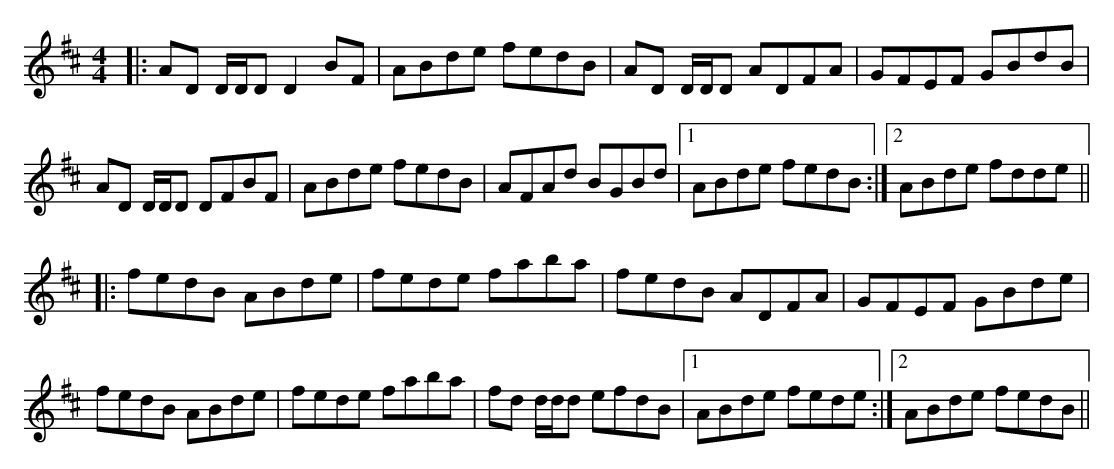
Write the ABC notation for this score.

X:1
M:4/4
K:D
|:AD D/D/D D2 BF|ABde fedB|AD D/D/D ADFA|GFEF GBdB|
AD D/D/D DFBF|ABde fedB|AFAd BGBd|1 ABde fedB:|2 ABde fdde||
|:fedB ABde|fede faba|fedB ADFA|GFEF GBde|
fedB ABde|fede faba|fd d/d/d efdB|1 ABde fede:|2 ABde fedB||
